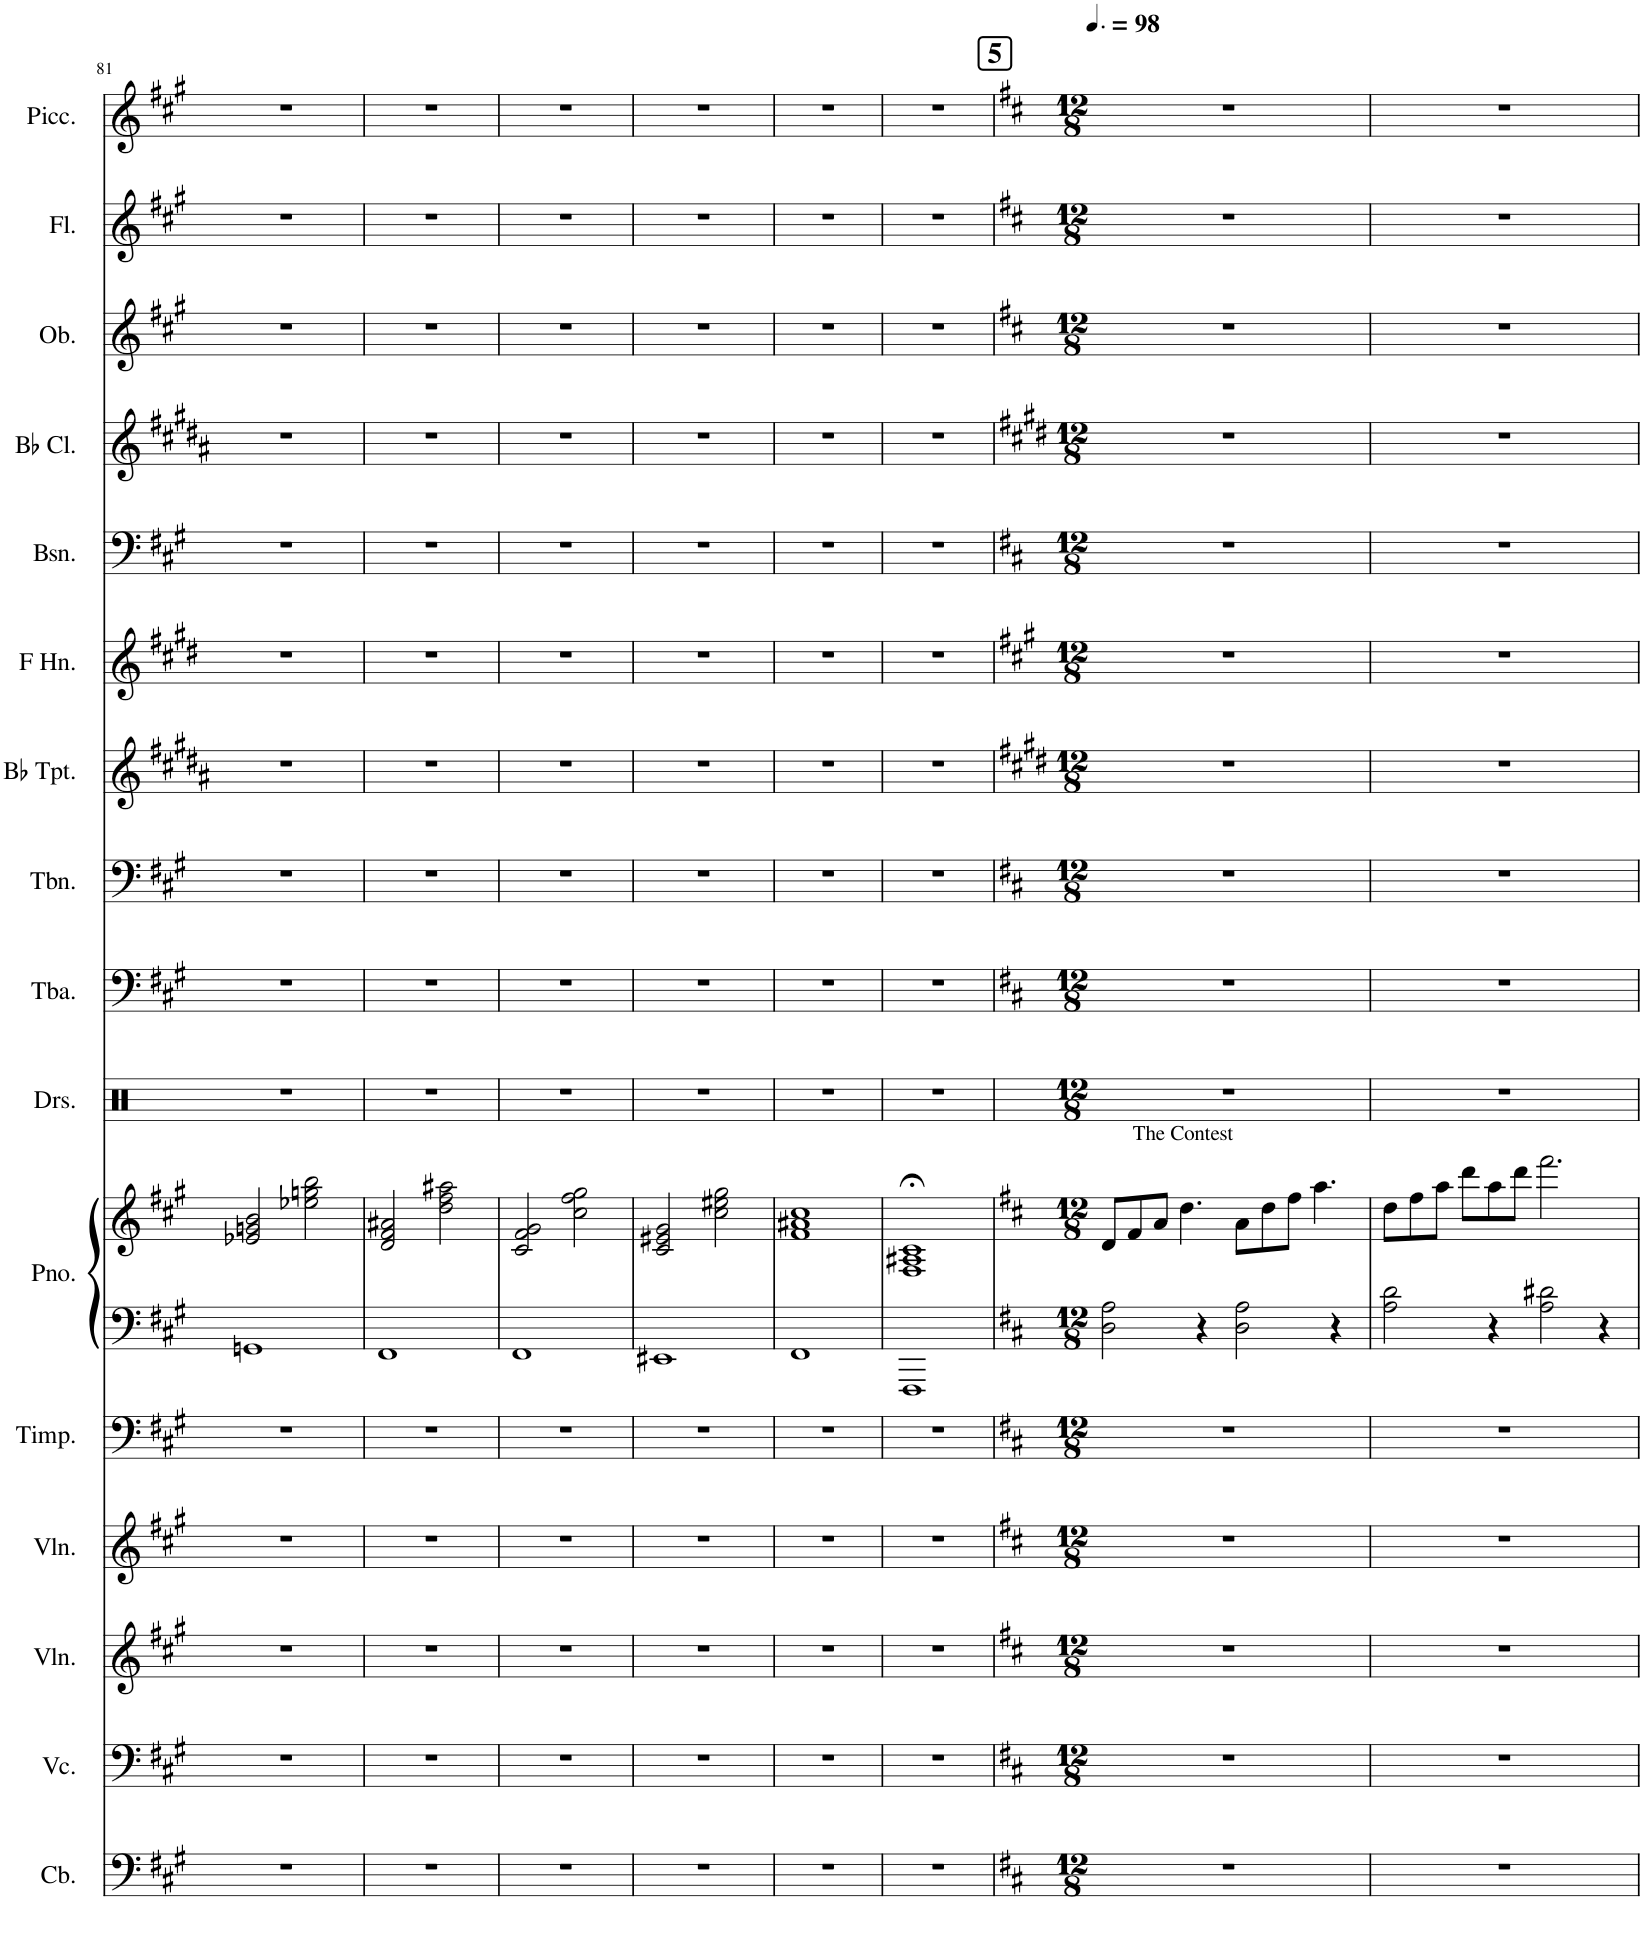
**kern	**kern	**kern	**kern	**kern	**kern	**kern	**kern	**kern	**kern	**kern	**kern	**kern	**kern	**kern	**kern	**kern
*part16	*part15	*part14	*part13	*part12	*part11	*part11	*part10	*part9	*part8	*part7	*part6	*part5	*part4	*part3	*part2	*part1
*staff17	*staff16	*staff15	*staff14	*staff13	*staff12	*staff11	*staff10	*staff9	*staff8	*staff7	*staff6	*staff5	*staff4	*staff3	*staff2	*staff1
*I"Contrabass	*I"Violoncello	*I"Violin	*I"Violin	*I"Timpani	*I"Piano	*	*I"Drumset	*I"Tuba	*I"Trombone	*I"Bb Trumpet	*I"Horn in F	*I"Bassoon	*I"Bb Clarinet	*I"Oboe	*I"Flute	*I"Piccolo
*I'Cb.	*I'Vc.	*I'Vln.	*I'Vln.	*I'Timp.	*I'Pno.	*	*I'Drs.	*I'Tba.	*I'Tbn.	*I'Bb Tpt.	*	*I'Bsn.	*I'Bb Cl.	*I'Ob.	*I'Fl.	*I'Picc.
!!LO:PB:g=z
*clefF4	*clefF4	*clefG2	*clefG2	*clefF4	*clefF4	*clefG2	*clefX	*clefF4	*clefF4	*clefG2	*clefG2	*clefF4	*clefG2	*clefG2	*clefG2	*clefG2
*Trd7c12	*	*	*	*	*	*	*	*	*	*Trd1c2	*Trd4c7	*	*Trd1c2	*	*	*Trd-7c-12
*k[f#c#g#]	*k[f#c#g#]	*k[f#c#g#]	*k[f#c#g#]	*k[f#c#g#]	*k[f#c#g#]	*k[f#c#g#]	*k[]	*k[f#c#g#]	*k[f#c#g#]	*k[f#c#g#d#a#]	*k[f#c#g#d#]	*k[f#c#g#]	*k[f#c#g#d#a#]	*k[f#c#g#]	*k[f#c#g#]	*k[f#c#g#]
*M4/4	*M4/4	*M4/4	*M4/4	*M4/4	*M4/4	*M4/4	*M4/4	*M4/4	*M4/4	*M4/4	*M4/4	*M4/4	*M4/4	*M4/4	*M4/4	*M4/4
=81	=81	=81	=81	=81	=81	=81	=81	=81	=81	=81	=81	=81	=81	=81	=81	=81
1r	1r	1r	1r	1r	1GGn	2e-X/ 2gn/ 2b/	1r	1r	1r	1r	1r	1r	1r	1r	1r	1r
.	.	.	.	.	.	2ee-X\ 2ggn\ 2bb\	.	.	.	.	.	.	.	.	.	.
=82	=82	=82	=82	=82	=82	=82	=82	=82	=82	=82	=82	=82	=82	=82	=82	=82
1r	1r	1r	1r	1r	1FF#	2d/ 2f#/ 2a#X/	1r	1r	1r	1r	1r	1r	1r	1r	1r	1r
.	.	.	.	.	.	2dd\ 2ff#\ 2aa#X\	.	.	.	.	.	.	.	.	.	.
=83	=83	=83	=83	=83	=83	=83	=83	=83	=83	=83	=83	=83	=83	=83	=83	=83
1r	1r	1r	1r	1r	1FF#	2c#/ 2f#/ 2g#/	1r	1r	1r	1r	1r	1r	1r	1r	1r	1r
.	.	.	.	.	.	2cc#\ 2ff#\ 2gg#\	.	.	.	.	.	.	.	.	.	.
=84	=84	=84	=84	=84	=84	=84	=84	=84	=84	=84	=84	=84	=84	=84	=84	=84
1r	1r	1r	1r	1r	1EE#X	2c#/ 2e#X/ 2g#/	1r	1r	1r	1r	1r	1r	1r	1r	1r	1r
.	.	.	.	.	.	2cc#\ 2ee#X\ 2gg#\	.	.	.	.	.	.	.	.	.	.
=85	=85	=85	=85	=85	=85	=85	=85	=85	=85	=85	=85	=85	=85	=85	=85	=85
1r	1r	1r	1r	1r	1FF#	1f# 1a#X 1cc#	1r	1r	1r	1r	1r	1r	1r	1r	1r	1r
=86	=86	=86	=86	=86	=86	=86	=86	=86	=86	=86	=86	=86	=86	=86	=86	=86
1r	1r	1r	1r	1r	1FFF#	1F#;< 1A#X;< 1c#;<	1r	1r	1r	1r	1r	1r	1r	1r	1r	1r
=87	=87	=87	=87	=87	=87	=87	=87	=87	=87	=87	=87	=87	=87	=87	=87	=87
!!LO:REH:place=s1:a:B:cj:fs=14:t=5
*k[f#c#]	*k[f#c#]	*k[f#c#]	*k[f#c#]	*k[f#c#]	*k[f#c#]	*k[f#c#]	*	*k[f#c#]	*k[f#c#]	*k[f#c#g#d#]	*k[f#c#g#]	*k[f#c#]	*k[f#c#g#d#]	*k[f#c#]	*k[f#c#]	*k[f#c#]
*M12/8	*M12/8	*M12/8	*M12/8	*M12/8	*M12/8	*M12/8	*M12/8	*M12/8	*M12/8	*M12/8	*M12/8	*M12/8	*M12/8	*M12/8	*M12/8	*M12/8
*	*	*	*	*	*	*	*	*	*	*	*	*	*	*	*	*MM147
!	!	!	!	!	!	!LO:TX:a:t=The Contest	!	!	!	!	!	!	!	!	!	!
1.r	1.r	1.r	1.r	1.r	2D\ 2A\	8d/L	1.r	1.r	1.r	1.r	1.r	1.r	1.r	1.r	1.r	1.r
.	.	.	.	.	.	8f#/	.	.	.	.	.	.	.	.	.	.
.	.	.	.	.	.	8a/J	.	.	.	.	.	.	.	.	.	.
.	.	.	.	.	.	4.dd\	.	.	.	.	.	.	.	.	.	.
.	.	.	.	.	4r	.	.	.	.	.	.	.	.	.	.	.
.	.	.	.	.	2D\ 2A\	8a\L	.	.	.	.	.	.	.	.	.	.
.	.	.	.	.	.	8dd\	.	.	.	.	.	.	.	.	.	.
.	.	.	.	.	.	8ff#\J	.	.	.	.	.	.	.	.	.	.
.	.	.	.	.	.	4.aa\	.	.	.	.	.	.	.	.	.	.
.	.	.	.	.	4r	.	.	.	.	.	.	.	.	.	.	.
=88	=88	=88	=88	=88	=88	=88	=88	=88	=88	=88	=88	=88	=88	=88	=88	=88
1.r	1.r	1.r	1.r	1.r	2A\ 2d\	8dd\L	1.r	1.r	1.r	1.r	1.r	1.r	1.r	1.r	1.r	1.r
.	.	.	.	.	.	8ff#\	.	.	.	.	.	.	.	.	.	.
.	.	.	.	.	.	8aa\J	.	.	.	.	.	.	.	.	.	.
.	.	.	.	.	.	8ddd\L	.	.	.	.	.	.	.	.	.	.
.	.	.	.	.	4r	8aa\	.	.	.	.	.	.	.	.	.	.
.	.	.	.	.	.	8ddd\J	.	.	.	.	.	.	.	.	.	.
.	.	.	.	.	2A\ 2d#X\	2.fff#\	.	.	.	.	.	.	.	.	.	.
.	.	.	.	.	4r	.	.	.	.	.	.	.	.	.	.	.
=	=	=	=	=	=	=	=	=	=	=	=	=	=	=	=	=
*-	*-	*-	*-	*-	*-	*-	*-	*-	*-	*-	*-	*-	*-	*-	*-	*-
